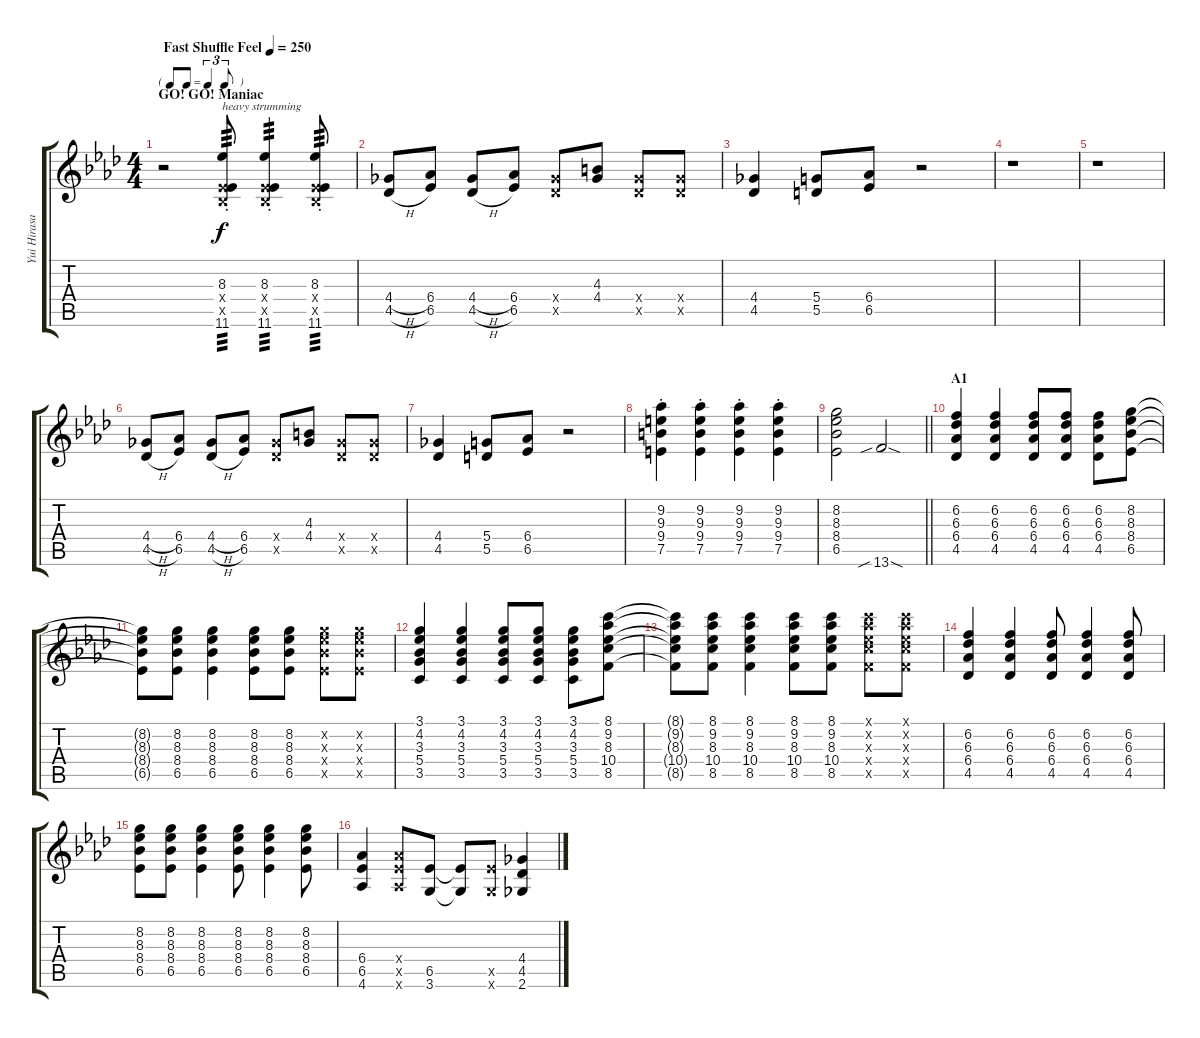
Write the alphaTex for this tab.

\track ("Yui Hirasawa" "Yui Hirasa") {instrument distortionguitar}
\staff {score tabs}
\tuning (E4 B3 G3 D3 A2 E2) {hide}
\ts (4 4)
\tf triplet8th
\section ("" "GO! GO! Maniac")
\tempo (250 "Fast Shuffle Feel")
\clef g2
\ks ab
r.2{dy f instrument distortionguitar} (8.3{st} 1.4{x} 1.5{x} 11.6{st}).8{txt "heavy strumming" tp 3} (8.3{st} 1.4{x} 1.5{x} 11.6{st}).4{tp 3} (8.3{st} 1.4{x} 1.5{x} 11.6{st}).8{tp 3} |
(4.4{h} 4.5{h}).8 (6.4 6.5).8 (4.4{h} 4.5{h}).8 (6.4 6.5).8 (4.4{x} 4.5{x}).8 (4.3 4.4).8 (4.4{x} 4.5{x}).8 (4.4{x} 4.5{x}).8 |
(4.4 4.5).4 (5.4 5.5).8 (6.4 6.5).8 r.2 |
r.1 |
r.1 |
(4.4{h} 4.5{h}).8 (6.4 6.5).8 (4.4{h} 4.5{h}).8 (6.4 6.5).8 (4.4{x} 4.5{x}).8 (4.3 4.4).8 (4.4{x} 4.5{x}).8 (4.4{x} 4.5{x}).8 |
(4.4 4.5).4 (5.4 5.5).8 (6.4 6.5).8 r.2 |
(9.2{st} 9.3{st} 9.4{st} 7.5{st}).4 (9.2{st} 9.3{st} 9.4{st} 7.5{st}).4 (9.2{st} 9.3{st} 9.4{st} 7.5{st}).4 (9.2{st} 9.3{st} 9.4{st} 7.5{st}).4 |
\barLineRight lightlight
(8.2 8.3 8.4 6.5).2 13.6{sib sod}.2 |
\section ("" "A1")
(6.2 6.3 6.4 4.5).4 (6.2 6.3 6.4 4.5).4 (6.2 6.3 6.4 4.5).8 (6.2 6.3 6.4 4.5).8 (6.2 6.3 6.4 4.5).8 (8.2 8.3 8.4 6.5).8 |
(8.2{t} 8.3{t} 8.4{t} 6.5{t}).8 (8.2 8.3 8.4 6.5).8 (8.2 8.3 8.4 6.5).4 (8.2 8.3 8.4 6.5).8 (8.2 8.3 8.4 6.5).8 (8.2{x} 8.3{x} 8.4{x} 6.5{x}).8 (8.2{x} 8.3{x} 8.4{x} 6.5{x}).8 |
(3.1 4.2 3.3 5.4 3.5).4 (3.1 4.2 3.3 5.4 3.5).4 (3.1 4.2 3.3 5.4 3.5).8 (3.1 4.2 3.3 5.4 3.5).8 (3.1 4.2 3.3 5.4 3.5).8 (8.1 9.2 8.3 10.4 8.5).8 |
(8.1{t} 9.2{t} 8.3{t} 10.4{t} 8.5{t}).8 (8.1 9.2 8.3 10.4 8.5).8 (8.1 9.2 8.3 10.4 8.5).4 (8.1 9.2 8.3 10.4 8.5).8 (8.1 9.2 8.3 10.4 8.5).8 (8.1{x} 9.2{x} 8.3{x} 10.4{x} 8.5{x}).8 (8.1{x} 9.2{x} 8.3{x} 10.4{x} 8.5{x}).8 |
(6.2 6.3 6.4 4.5).4 (6.2 6.3 6.4 4.5).4 (6.2 6.3 6.4 4.5).8 (6.2 6.3 6.4 4.5).4 (6.2 6.3 6.4 4.5).8 |
(8.2 8.3 8.4 6.5).8 (8.2 8.3 8.4 6.5).8 (8.2 8.3 8.4 6.5).4 (8.2 8.3 8.4 6.5).8 (8.2 8.3 8.4 6.5).4 (8.2 8.3 8.4 6.5).8 |
(6.4 6.5 4.6).4 (6.4{x} 6.5{x} 4.6{x}).8 (6.5 3.6).8 (6.5{t} 3.6{t}).8 (6.5{x} 3.6{x}).8 (4.4 4.5 2.6).4
